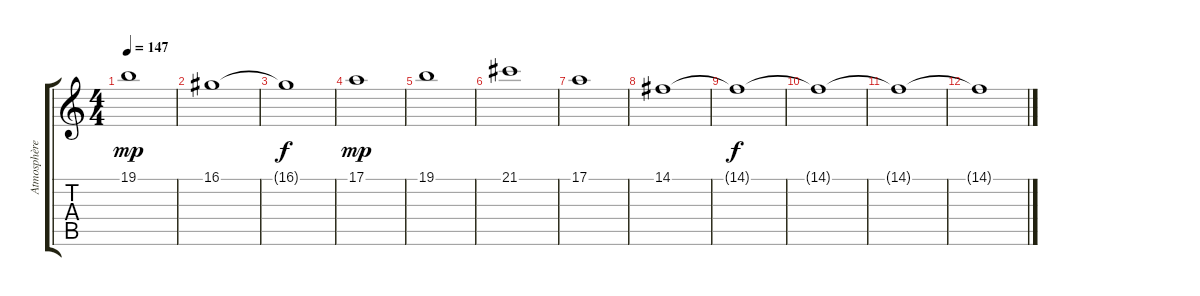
\track ("Atmosphère 1" "Atmosphère") {instrument pad2warm}
\staff {score tabs}
\tuning (E4 B3 G3 D3 A2 E2) {hide}
\ts (4 4)
\tempo 147
\clef g2
\ks c
19.1.1{dy mp} |
16.1.1 |
16.1{t}.1{dy f} |
17.1.1{dy mp} |
19.1.1 |
21.1.1 |
17.1.1 |
14.1.1 |
14.1{t}.1{dy f} |
14.1{t}.1 |
14.1{t}.1 |
14.1{t}.1
